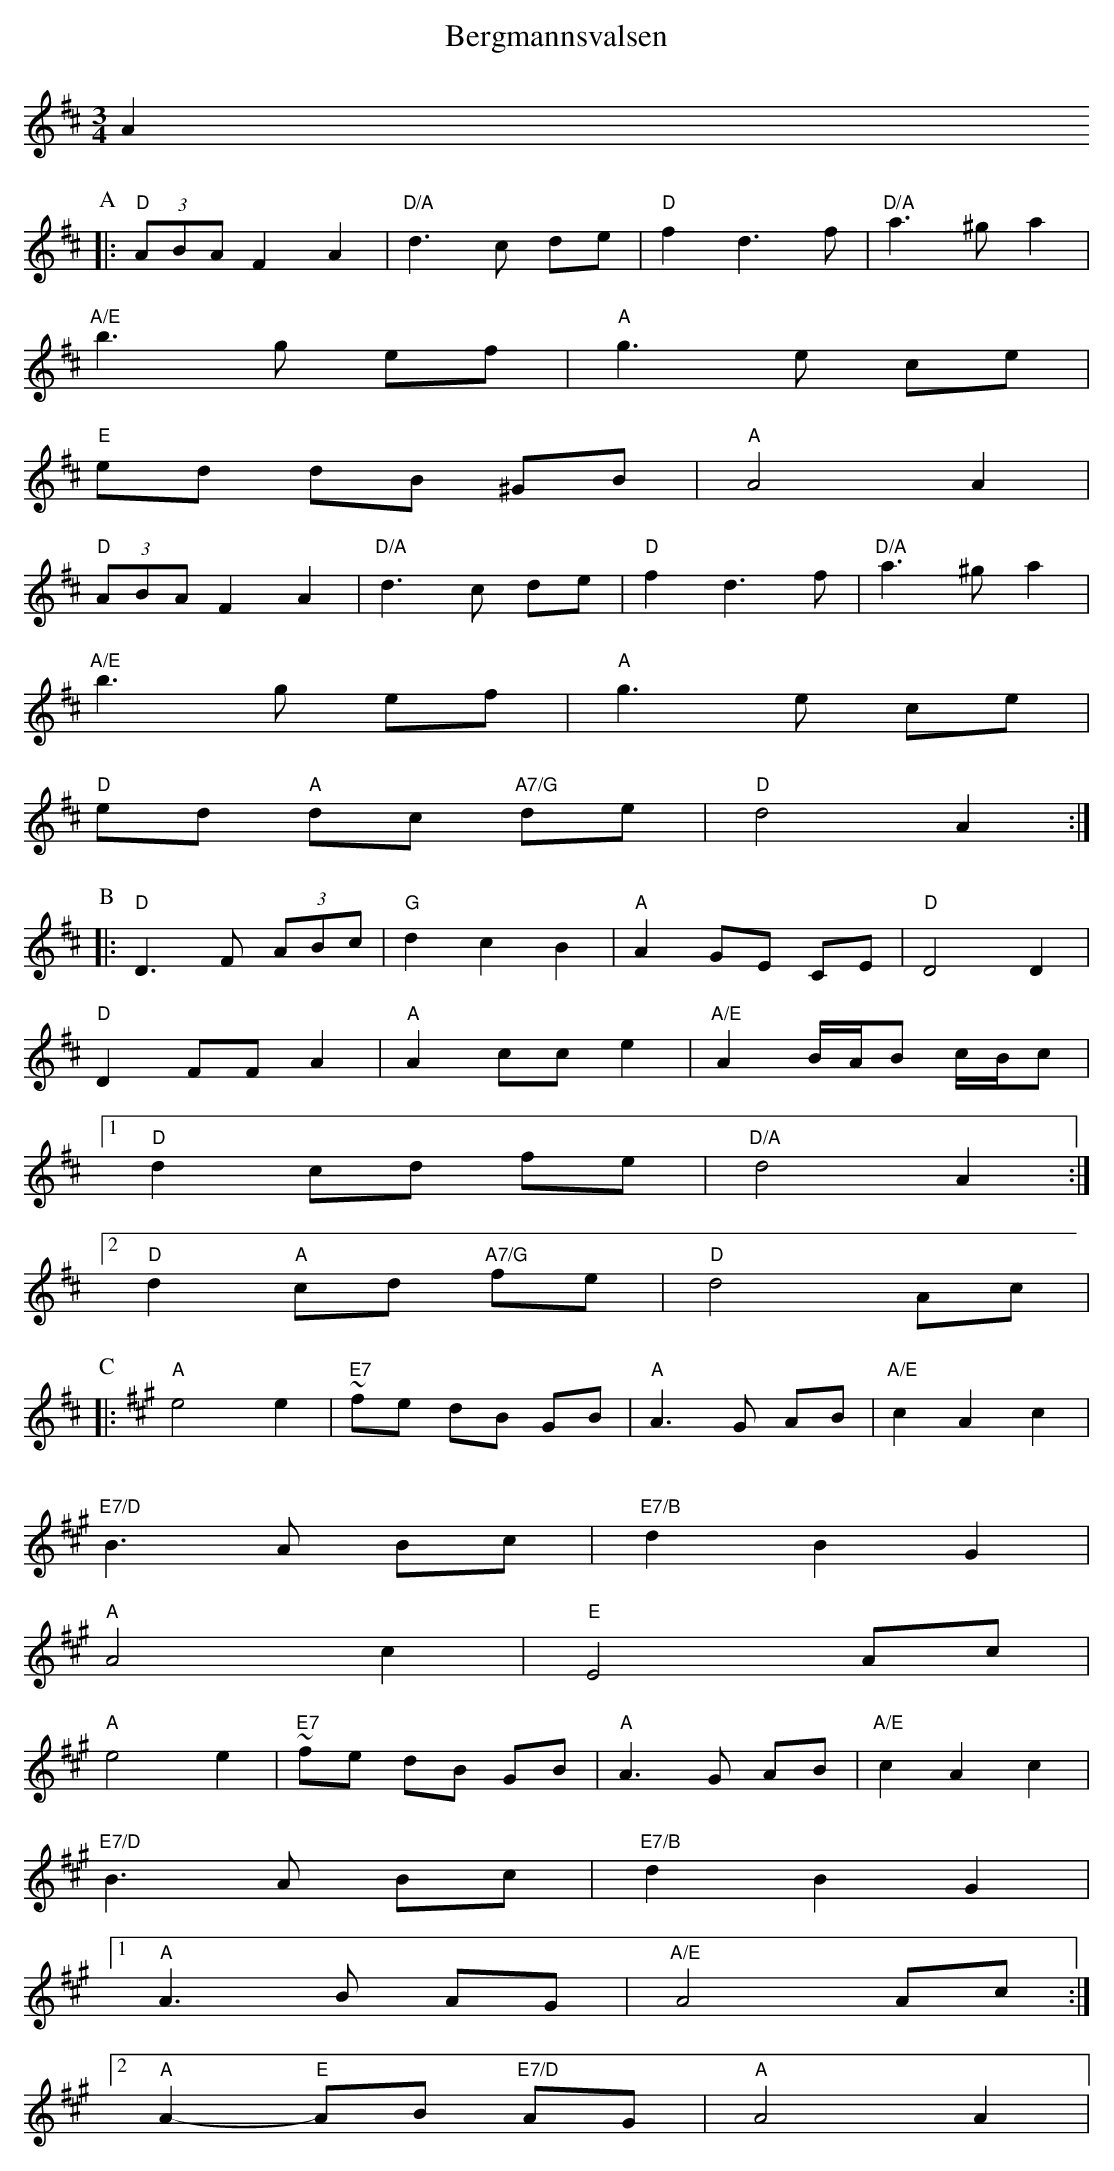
X:1
T:Bergmannsvalsen
M:3/4
L:1/8
K:D
A2
P:A
|: "D"(3ABA F2 A2 | "D/A"d3 c de | "D"f2 d3 f | "D/A"a3 ^g a2 |
   "A/E"b3 g ef | "A"g3 e ce |
   "E"ed dB ^GB | "A"A4 A2 |
   "D"(3ABA F2 A2 | "D/A"d3 c de | "D"f2 d3 f | "D/A"a3 ^g a2 |
   "A/E"b3 g ef | "A"g3 e ce |
   "D"ed "A"dc "A7/G"de | "D"d4 A2 :|
P:B
|: "D"D3 F (3ABc | "G"d2 c2 B2 | "A"A2 GE CE | "D"D4 D2 |
   "D"D2 FF A2 | "A"A2 cc e2 | "A/E"A2 B/A/B c/B/c |
[1 "D"d2 cd fe | "D/A"d4 A2 :|
[2 "D"d2 "A"cd "A7/G"fe |"D"d4 Ac |
P:C
K:A
|: "A"e4 e2 | "E7"~fe dB GB | "A"A3 G AB | "A/E"c2 A2 c2 |
   "E7/D"B3 A Bc | "E7/B"d2 B2 G2 |
   "A"A4 c2 | "E"E4 Ac |
   "A"e4 e2 | "E7"~fe dB GB | "A"A3 G AB | "A/E"c2 A2 c2 |
   "E7/D"B3 A Bc | "E7/B"d2 B2 G2 |
[1 "A"A3 B AG | "A/E"A4 Ac :|
[2 "A"A2- "E"AB "E7/D"AG | "A"A4 A2 |
